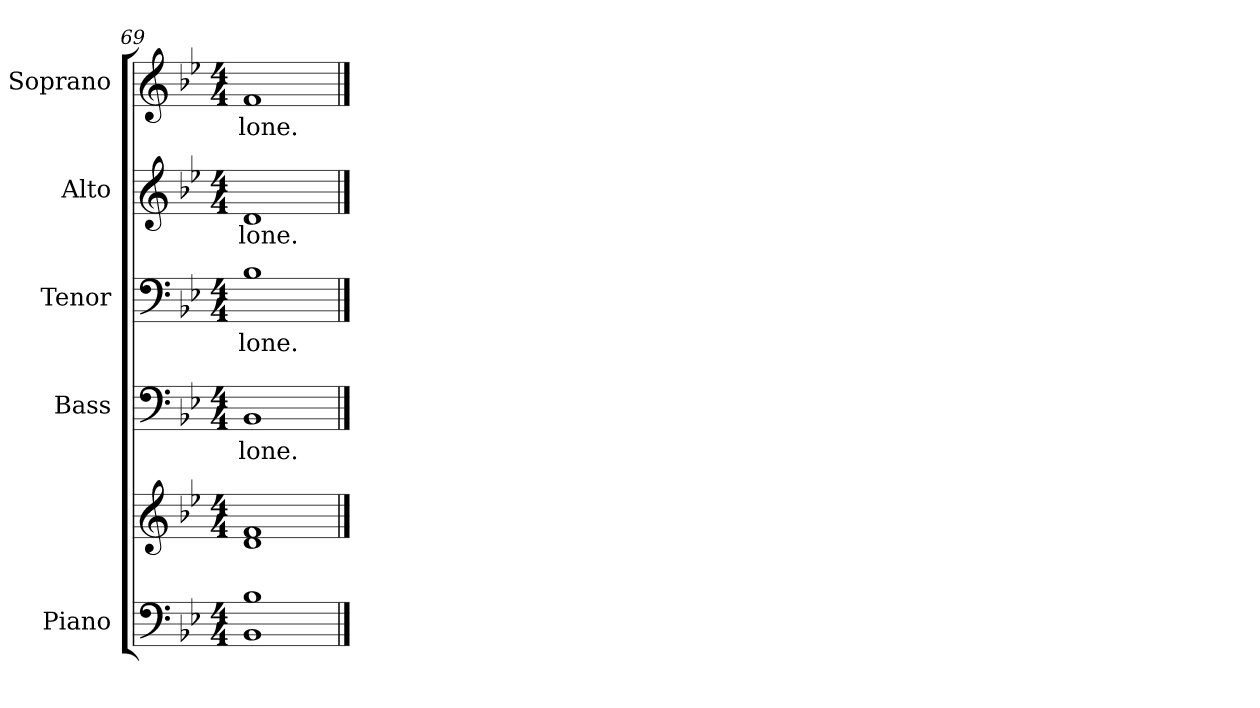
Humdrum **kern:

**kern	**kern	**kern	**text	**kern	**text	**kern	**text	**kern	**text
*part5	*part5	*part4	*part4	*part3	*part3	*part2	*part2	*part1	*part1
*staff6	*staff5	*staff4	*staff4	*staff3	*staff3	*staff2	*staff2	*staff1	*staff1
*I"Piano	*	*I"Bass	*	*I"Tenor	*	*I"Alto	*	*I"Soprano	*
*I'Pno.	*	*I'B.	*	*I'T.	*	*I'A.	*	*I'S.	*
*clefF4	*clefG2	*clefF4	*	*clefF4	*	*clefG2	*	*clefG2	*
*k[b-e-]	*k[b-e-]	*k[b-e-]	*	*k[b-e-]	*	*k[b-e-]	*	*k[b-e-]	*
*B-:	*B-:	*B-:	*	*B-:	*	*B-:	*	*B-:	*
*M4/4	*M4/4	*M4/4	*	*M4/4	*	*M4/4	*	*M4/4	*
=69	=69	=69	=69	=69	=69	=69	=69	=69	=69
!	!	!	!LO:LY:b:color=#000000	!	!	!	!	!	!
!	!	!	!	!	!LO:LY:b:color=#000000	!	!	!	!
!	!	!	!	!	!	!	!LO:LY:b:color=#000000	!	!
!	!	!	!	!	!	!	!	!	!LO:LY:b:color=#000000
1BB-i 1B-i	1di 1fi	1BB-i	-lone.	1B-i	-lone.	1di	-lone.	1fi	-lone.
==	==	==	==	==	==	==	==	==	==
*-	*-	*-	*-	*-	*-	*-	*-	*-	*-
